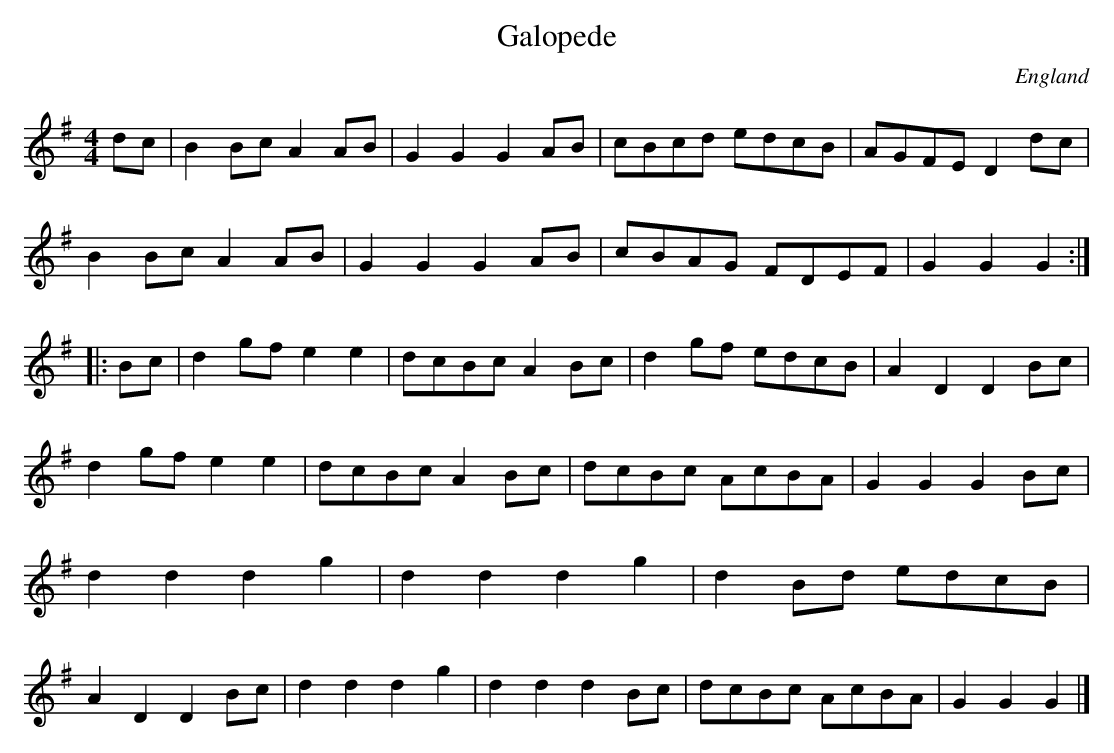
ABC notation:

X:1
T:Galopede
M:4/4
O:England
K:G major
dc|\
B2Bc A2AB|G2G2 G2AB|cBcd edcB|AGFE D2dc|\
B2Bc A2AB|G2G2 G2AB|cBAG FDEF|G2G2 G2::\
Bc|\
d2gf e2e2|dcBc A2Bc|d2gf edcB|A2D2 D2Bc|\
d2gf e2e2|dcBc A2Bc|dcBc AcBA|G2G2 G2Bc|\
d2d2 d2g2|d2d2 d2g2|d2Bd edcB|A2D2 D2Bc|\
d2d2 d2g2|d2d2 d2Bc|dcBc AcBA|G2G2 G2 |]
